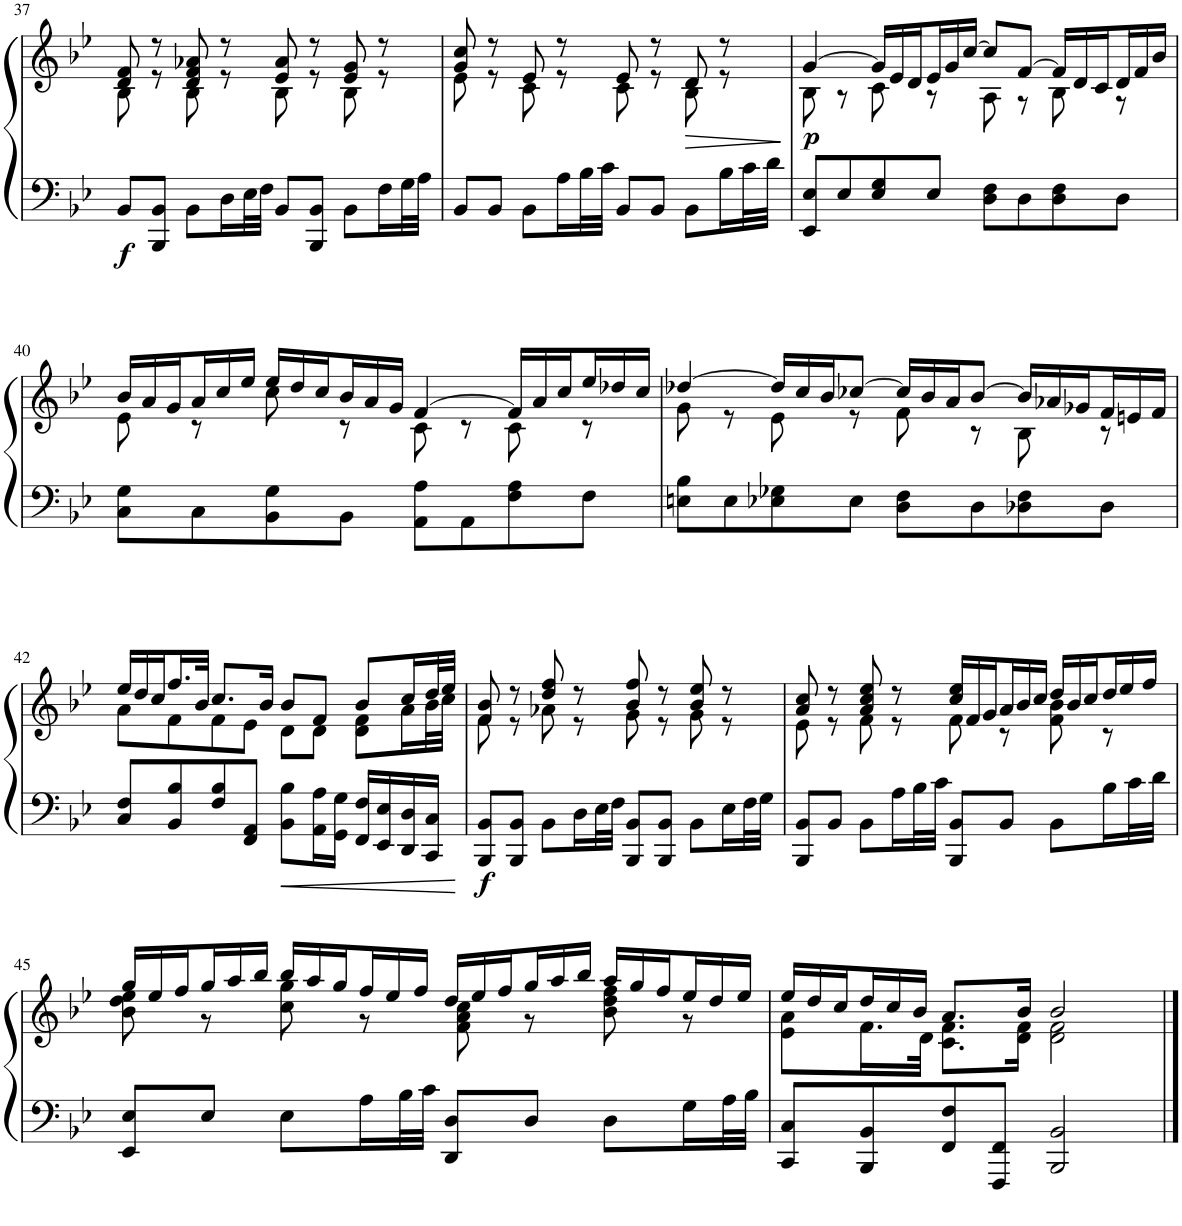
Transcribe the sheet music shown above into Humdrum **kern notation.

**kern	**kern	**dynam
*part1	*part1	*part1
*staff2	*staff1	*staff1/2
*I"Piano	*	*
*I'Pno.	*	*
!!LO:PB:g=z
*clefF4	*clefG2	*
*k[b-e-]	*k[b-e-]	*
*M4/4	*M4/4	*
*met(c)	*met(c)	*
=37	=37	=37
*	*^	*
!	!	!	!LO:DY:b=2
8BB-/L	8d/ 8f/	8B-\	f
8BBB-/ 8BB-/J	8r	8r	.
8BB-\L	8d/ 8f/ 8a-X/	8B-\	.
16D\L	8r	8r	.
32E-\L	.	.	.
32F\JJJ	.	.	.
8BB-/L	8e-/ 8a-/	8B-\	.
8BBB-/ 8BB-/J	8r	8r	.
8BB-\L	8e-/ 8g/	8B-\	.
16F\L	8r	8r	.
32G\L	.	.	.
32A\JJJ	.	.	.
=38	=38	=38	=38
8BB-/L	8g/ 8cc/	8e-\	.
8BB-/J	8r	8r	.
8BB-\L	8e-/	8c\	.
16A\L	8r	8r	.
32B-\L	.	.	.
32c\JJJ	.	.	.
8BB-/L	8e-/	8c\	.
8BB-/J	8r	8r	.
!	!	!	!LO:HP:b
8BB-\L	8d/	8B-\	>
16B-\L	8r	8r	.
32c\L	.	.	.
32d\JJJ	.	.	.
*	*v	*v	*
.	.	]
=39	=39	=39
*	*^	*
!	!	!	!LO:DY:b
8EE-/ 8E-/L	[4g/	8B-\	p
8E-/	.	8r	.
8E-/ 8G/	24g/LL]	8c\	.
.	24e-/	.	.
.	24d/	.	.
*	*Xbrackettup	*	*
8E-/J	24e-/	8r	.
.	24g/	.	.
.	[24cc/JJ	.	.
8D\ 8F\L	8cc/L]	8A\	.
8D\	[8f/J	8r	.
8D\ 8F\	24f/LL]	8B-\	.
.	24d/	.	.
.	24c/	.	.
8D\J	24d/	8r	.
.	24f/	.	.
.	24b-/JJ	.	.
!!LO:LB:g=z	!!
=40	=40	=40	=40
8C\ 8G\L	24b-/LL	8e-\	.
.	24a/	.	.
.	24g/	.	.
8C\	24a/	8r	.
.	24cc/	.	.
.	24ee-/JJ	.	.
8BB-\ 8G\	24ee-/LL	8cc\	.
.	24dd/	.	.
.	24cc/	.	.
8BB-\J	24b-/	8r	.
.	24a/	.	.
.	24g/JJ	.	.
8AA\ 8A\L	[4f/	8c\	.
8AA\	.	8r	.
8F\ 8A\	24f/LL]	8c\	.
.	24a/	.	.
.	24cc/	.	.
8F\J	24ee-/	8r	.
.	24dd-X/	.	.
.	24cc/JJ	.	.
=41	=41	=41	=41
8En\ 8B-\L	[4dd-X/	8g\	.
8E\	.	8r	.
8E-X\ 8G-X\	24dd-/LL]	8e-\	.
.	24cc/	.	.
.	24b-/J	.	.
8E-\J	[8cc-X/J	8r	.
8D\ 8F\L	24cc-/LL]	8f\	.
.	24b-/	.	.
.	24a/J	.	.
8D\	[8b-/J	8r	.
8D-X\ 8F\	24b-/LL]	8B-\	.
.	24a-X/	.	.
.	24g-X/	.	.
8D-\J	24f/	8r	.
.	24en/	.	.
.	24f/JJ	.	.
!!LO:LB:g=z	!!
=42	=42	=42	=42
8C/ 8F/L	24ee-/LL	8a\L	.
.	24dd/	.	.
.	24cc/	.	.
8BB-/ 8B-/	16.ff/	8f\	.
.	32b-/JJk	.	.
8F/ 8B-/	8.cc/L	8f\	.
8FF/ 8AA/J	.	8e-\J	.
.	16b-/Jk	.	.
8BB-\ 8B-\L	8b-/L	8d\L	.
16AA\ 16A\L	8f/J	8d\J	.
16GG\ 16G\JJ	.	.	.
16FF/ 16F/LL	8b-/L	8d\ 8f\L	.
16EE-/ 16E-/	.	.	.
16DD/ 16D/	16cc/L	16a\L	.
16CC/ 16C/JJ	32dd/L	32b-\L	.
.	32ee-/JJJ	32cc\JJJ	.
=43	=43	=43	=43
!	!	!	!LO:DY:b=2
8BBB-/ 8BB-/L	8f/ 8b-/	8f\	f
8BBB-/ 8BB-/J	8r	8r	.
8BB-\L	8dd/ 8ff/	8a-X\	.
16D\L	8r	8r	.
32E-\L	.	.	.
32F\JJJ	.	.	.
8BBB-/ 8BB-/L	8b-/ 8ff/	8g\	.
8BBB-/ 8BB-/J	8r	8r	.
8BB-\L	8b-/ 8ee-/	8g\	.
16E-\L	8r	8r	.
32F\L	.	.	.
32G\JJJ	.	.	.
=44	=44	=44	=44
8BBB-/ 8BB-/L	8a/ 8cc/	8e-\	.
8BB-/J	8r	8r	.
8BB-\L	8a/ 8cc/ 8ee-/	8f\	.
16A\L	8r	8r	.
32B-\L	.	.	.
32c\JJJ	.	.	.
8BBB-/ 8BB-/L	24cc/ 24ee-/LL	8f\	.
.	24f/	.	.
.	24g/	.	.
8BB-/J	24a/	8r	.
.	24b-/	.	.
.	24cc/JJ	.	.
8BB-\L	24dd/LL	8f\ 8b-\	.
.	24b-/	.	.
.	24cc/	.	.
16B-\L	24dd/	8r	.
.	24ee-/	.	.
32c\L	.	.	.
.	24ff/JJ	.	.
32d\JJJ	.	.	.
!!LO:LB:g=z	!!
=45	=45	=45	=45
8EE-/ 8E-/L	24gg/LL	8b-\ 8dd\ 8ee-\	.
.	24ee-/	.	.
.	24ff/	.	.
8E-/J	24gg/	8r	.
.	24aa/	.	.
.	24bb-/JJ	.	.
8E-\L	24bb-/LL	8cc\ 8gg\	.
.	24aa/	.	.
.	24gg/	.	.
16A\L	24ff/	8r	.
.	24ee-/	.	.
32B-\L	.	.	.
.	24ff/JJ	.	.
32c\JJJ	.	.	.
8DD/ 8D/L	24dd/LL	8f\ 8a\ 8cc\	.
.	24ee-/	.	.
.	24ff/	.	.
8D/J	24gg/	8r	.
.	24aa/	.	.
.	24bb-/JJ	.	.
8D\L	24aa/LL	8b-\ 8dd\ 8ff\	.
.	24gg/	.	.
.	24ff/	.	.
16G\L	24ee-/	8r	.
.	24dd/	.	.
32A\L	.	.	.
.	24ee-/JJ	.	.
32B-\JJJ	.	.	.
=46	=46	=46	=46
8CC/ 8C/L	24ee-/LL	8e-\ 8a\L	.
.	24dd/	.	.
.	24cc/	.	.
8BBB-/ 8BB-/	24dd/	16.f\L	.
.	24cc/	.	.
.	24b-/JJ	.	.
.	.	32d\JJk	.
8FF/ 8F/	8.a/L	8.c\ 8.f\L	.
8FFF/ 8FF/J	.	.	.
.	16b-/Jk	16d\ 16f\Jk	.
2BBB-/ 2BB-/	2b-/	2d\ 2f\	.
*	*v	*v	*
==	==	==
*-	*-	*-
